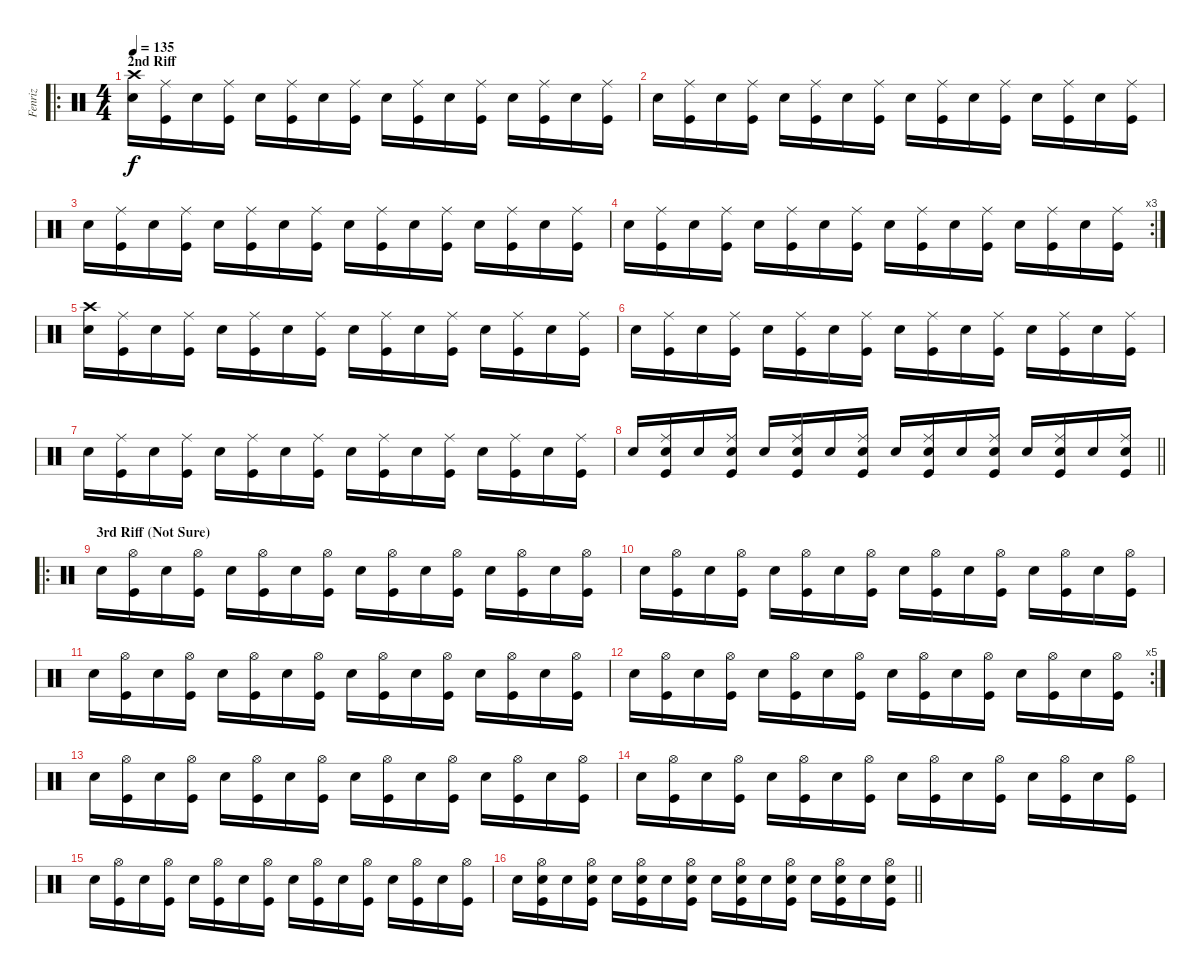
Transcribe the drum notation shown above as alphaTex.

\track ("Fenriz" "Fenriz") {instrument percussion}
\staff {score}
\articulation defaults
\ro
\ts (4 4)
\section ("" "2nd Riff")
\tempo 135
\clef neutral
\ks c
("Crash high (hit)" "Snare (hit) 2").16{dy f} ("Ride (middle)" "Kick (hit)").16 "Snare (hit) 2".16 ("Ride (middle)" "Kick (hit)").16 "Snare (hit) 2".16 ("Ride (middle)" "Kick (hit)").16 "Snare (hit) 2".16 ("Ride (middle)" "Kick (hit)").16 "Snare (hit) 2".16 ("Ride (middle)" "Kick (hit)").16 "Snare (hit) 2".16 ("Ride (middle)" "Kick (hit)").16 "Snare (hit) 2".16 ("Ride (middle)" "Kick (hit)").16 "Snare (hit) 2".16 ("Ride (middle)" "Kick (hit)").16 |
"Snare (hit) 2".16 ("Ride (middle)" "Kick (hit)").16 "Snare (hit) 2".16 ("Ride (middle)" "Kick (hit)").16 "Snare (hit) 2".16 ("Ride (middle)" "Kick (hit)").16 "Snare (hit) 2".16 ("Ride (middle)" "Kick (hit)").16 "Snare (hit) 2".16 ("Ride (middle)" "Kick (hit)").16 "Snare (hit) 2".16 ("Ride (middle)" "Kick (hit)").16 "Snare (hit) 2".16 ("Ride (middle)" "Kick (hit)").16 "Snare (hit) 2".16 ("Ride (middle)" "Kick (hit)").16 |
"Snare (hit) 2".16 ("Ride (middle)" "Kick (hit)").16 "Snare (hit) 2".16 ("Ride (middle)" "Kick (hit)").16 "Snare (hit) 2".16 ("Ride (middle)" "Kick (hit)").16 "Snare (hit) 2".16 ("Ride (middle)" "Kick (hit)").16 "Snare (hit) 2".16 ("Ride (middle)" "Kick (hit)").16 "Snare (hit) 2".16 ("Ride (middle)" "Kick (hit)").16 "Snare (hit) 2".16 ("Ride (middle)" "Kick (hit)").16 "Snare (hit) 2".16 ("Ride (middle)" "Kick (hit)").16 |
\rc 3 "Snare (hit) 2".16
("Ride (middle)" "Kick (hit)").16 "Snare (hit) 2".16 ("Ride (middle)" "Kick (hit)").16 "Snare (hit) 2".16 ("Ride (middle)" "Kick (hit)").16 "Snare (hit) 2".16 ("Ride (middle)" "Kick (hit)").16 "Snare (hit) 2".16 ("Ride (middle)" "Kick (hit)").16 "Snare (hit) 2".16 ("Ride (middle)" "Kick (hit)").16 "Snare (hit) 2".16 ("Ride (middle)" "Kick (hit)").16 "Snare (hit) 2".16 ("Ride (middle)" "Kick (hit)").16 |
("Crash high (hit)" "Snare (hit) 2").16 ("Ride (middle)" "Kick (hit)").16 "Snare (hit) 2".16 ("Ride (middle)" "Kick (hit)").16 "Snare (hit) 2".16 ("Ride (middle)" "Kick (hit)").16 "Snare (hit) 2".16 ("Ride (middle)" "Kick (hit)").16 "Snare (hit) 2".16 ("Ride (middle)" "Kick (hit)").16 "Snare (hit) 2".16 ("Ride (middle)" "Kick (hit)").16 "Snare (hit) 2".16 ("Ride (middle)" "Kick (hit)").16 "Snare (hit) 2".16 ("Ride (middle)" "Kick (hit)").16 |
"Snare (hit) 2".16 ("Ride (middle)" "Kick (hit)").16 "Snare (hit) 2".16 ("Ride (middle)" "Kick (hit)").16 "Snare (hit) 2".16 ("Ride (middle)" "Kick (hit)").16 "Snare (hit) 2".16 ("Ride (middle)" "Kick (hit)").16 "Snare (hit) 2".16 ("Ride (middle)" "Kick (hit)").16 "Snare (hit) 2".16 ("Ride (middle)" "Kick (hit)").16 "Snare (hit) 2".16 ("Ride (middle)" "Kick (hit)").16 "Snare (hit) 2".16 ("Ride (middle)" "Kick (hit)").16 |
"Snare (hit) 2".16 ("Ride (middle)" "Kick (hit)").16 "Snare (hit) 2".16 ("Ride (middle)" "Kick (hit)").16 "Snare (hit) 2".16 ("Ride (middle)" "Kick (hit)").16 "Snare (hit) 2".16 ("Ride (middle)" "Kick (hit)").16 "Snare (hit) 2".16 ("Ride (middle)" "Kick (hit)").16 "Snare (hit) 2".16 ("Ride (middle)" "Kick (hit)").16 "Snare (hit) 2".16 ("Ride (middle)" "Kick (hit)").16 "Snare (hit) 2".16 ("Ride (middle)" "Kick (hit)").16 |
\barLineRight lightlight "Snare (hit) 2".16
("Ride (middle)" "Snare (hit) 2" "Kick (hit)").16 "Snare (hit) 2".16 ("Ride (middle)" "Snare (hit) 2" "Kick (hit)").16 "Snare (hit) 2".16 ("Ride (middle)" "Snare (hit) 2" "Kick (hit)").16 "Snare (hit) 2".16 ("Ride (middle)" "Snare (hit) 2" "Kick (hit)").16 "Snare (hit) 2".16 ("Ride (middle)" "Snare (hit) 2" "Kick (hit)").16 "Snare (hit) 2".16 ("Ride (middle)" "Snare (hit) 2" "Kick (hit)").16 "Snare (hit) 2".16 ("Ride (middle)" "Snare (hit) 2" "Kick (hit)").16 "Snare (hit) 2".16 ("Ride (middle)" "Snare (hit) 2" "Kick (hit)").16 |
\ro
\section ("" "3rd Riff (Not Sure)")
"Snare (hit) 2".16 ("Hi-Hat (open)" "Kick (hit)").16 "Snare (hit) 2".16 ("Hi-Hat (open)" "Kick (hit)").16 "Snare (hit) 2".16 ("Hi-Hat (open)" "Kick (hit)").16 "Snare (hit) 2".16 ("Hi-Hat (open)" "Kick (hit)").16 "Snare (hit) 2".16 ("Hi-Hat (open)" "Kick (hit)").16 "Snare (hit) 2".16 ("Hi-Hat (open)" "Kick (hit)").16 "Snare (hit) 2".16 ("Hi-Hat (open)" "Kick (hit)").16 "Snare (hit) 2".16 ("Hi-Hat (open)" "Kick (hit)").16 |
"Snare (hit) 2".16 ("Hi-Hat (open)" "Kick (hit)").16 "Snare (hit) 2".16 ("Hi-Hat (open)" "Kick (hit)").16 "Snare (hit) 2".16 ("Hi-Hat (open)" "Kick (hit)").16 "Snare (hit) 2".16 ("Hi-Hat (open)" "Kick (hit)").16 "Snare (hit) 2".16 ("Hi-Hat (open)" "Kick (hit)").16 "Snare (hit) 2".16 ("Hi-Hat (open)" "Kick (hit)").16 "Snare (hit) 2".16 ("Hi-Hat (open)" "Kick (hit)").16 "Snare (hit) 2".16 ("Hi-Hat (open)" "Kick (hit)").16 |
"Snare (hit) 2".16 ("Hi-Hat (open)" "Kick (hit)").16 "Snare (hit) 2".16 ("Hi-Hat (open)" "Kick (hit)").16 "Snare (hit) 2".16 ("Hi-Hat (open)" "Kick (hit)").16 "Snare (hit) 2".16 ("Hi-Hat (open)" "Kick (hit)").16 "Snare (hit) 2".16 ("Hi-Hat (open)" "Kick (hit)").16 "Snare (hit) 2".16 ("Hi-Hat (open)" "Kick (hit)").16 "Snare (hit) 2".16 ("Hi-Hat (open)" "Kick (hit)").16 "Snare (hit) 2".16 ("Hi-Hat (open)" "Kick (hit)").16 |
\rc 5 "Snare (hit) 2".16
("Hi-Hat (open)" "Kick (hit)").16 "Snare (hit) 2".16 ("Hi-Hat (open)" "Kick (hit)").16 "Snare (hit) 2".16 ("Hi-Hat (open)" "Kick (hit)").16 "Snare (hit) 2".16 ("Hi-Hat (open)" "Kick (hit)").16 "Snare (hit) 2".16 ("Hi-Hat (open)" "Kick (hit)").16 "Snare (hit) 2".16 ("Hi-Hat (open)" "Kick (hit)").16 "Snare (hit) 2".16 ("Hi-Hat (open)" "Kick (hit)").16 "Snare (hit) 2".16 ("Hi-Hat (open)" "Kick (hit)").16 |
"Snare (hit) 2".16 ("Hi-Hat (open)" "Kick (hit)").16 "Snare (hit) 2".16 ("Hi-Hat (open)" "Kick (hit)").16 "Snare (hit) 2".16 ("Hi-Hat (open)" "Kick (hit)").16 "Snare (hit) 2".16 ("Hi-Hat (open)" "Kick (hit)").16 "Snare (hit) 2".16 ("Hi-Hat (open)" "Kick (hit)").16 "Snare (hit) 2".16 ("Hi-Hat (open)" "Kick (hit)").16 "Snare (hit) 2".16 ("Hi-Hat (open)" "Kick (hit)").16 "Snare (hit) 2".16 ("Hi-Hat (open)" "Kick (hit)").16 |
"Snare (hit) 2".16 ("Hi-Hat (open)" "Kick (hit)").16 "Snare (hit) 2".16 ("Hi-Hat (open)" "Kick (hit)").16 "Snare (hit) 2".16 ("Hi-Hat (open)" "Kick (hit)").16 "Snare (hit) 2".16 ("Hi-Hat (open)" "Kick (hit)").16 "Snare (hit) 2".16 ("Hi-Hat (open)" "Kick (hit)").16 "Snare (hit) 2".16 ("Hi-Hat (open)" "Kick (hit)").16 "Snare (hit) 2".16 ("Hi-Hat (open)" "Kick (hit)").16 "Snare (hit) 2".16 ("Hi-Hat (open)" "Kick (hit)").16 |
"Snare (hit) 2".16 ("Hi-Hat (open)" "Kick (hit)").16 "Snare (hit) 2".16 ("Hi-Hat (open)" "Kick (hit)").16 "Snare (hit) 2".16 ("Hi-Hat (open)" "Kick (hit)").16 "Snare (hit) 2".16 ("Hi-Hat (open)" "Kick (hit)").16 "Snare (hit) 2".16 ("Hi-Hat (open)" "Kick (hit)").16 "Snare (hit) 2".16 ("Hi-Hat (open)" "Kick (hit)").16 "Snare (hit) 2".16 ("Hi-Hat (open)" "Kick (hit)").16 "Snare (hit) 2".16 ("Hi-Hat (open)" "Kick (hit)").16 |
\barLineRight lightlight "Snare (hit) 2".16
("Hi-Hat (open)" "Snare (hit) 2" "Kick (hit)").16 "Snare (hit) 2".16 ("Hi-Hat (open)" "Snare (hit) 2" "Kick (hit)").16 "Snare (hit) 2".16 ("Hi-Hat (open)" "Snare (hit) 2" "Kick (hit)").16 "Snare (hit) 2".16 ("Hi-Hat (open)" "Snare (hit) 2" "Kick (hit)").16 "Snare (hit) 2".16 ("Hi-Hat (open)" "Snare (hit) 2" "Kick (hit)").16 "Snare (hit) 2".16 ("Hi-Hat (open)" "Snare (hit) 2" "Kick (hit)").16 "Snare (hit) 2".16 ("Hi-Hat (open)" "Snare (hit) 2" "Kick (hit)").16 "Snare (hit) 2".16 ("Hi-Hat (open)" "Snare (hit) 2" "Kick (hit)").16
